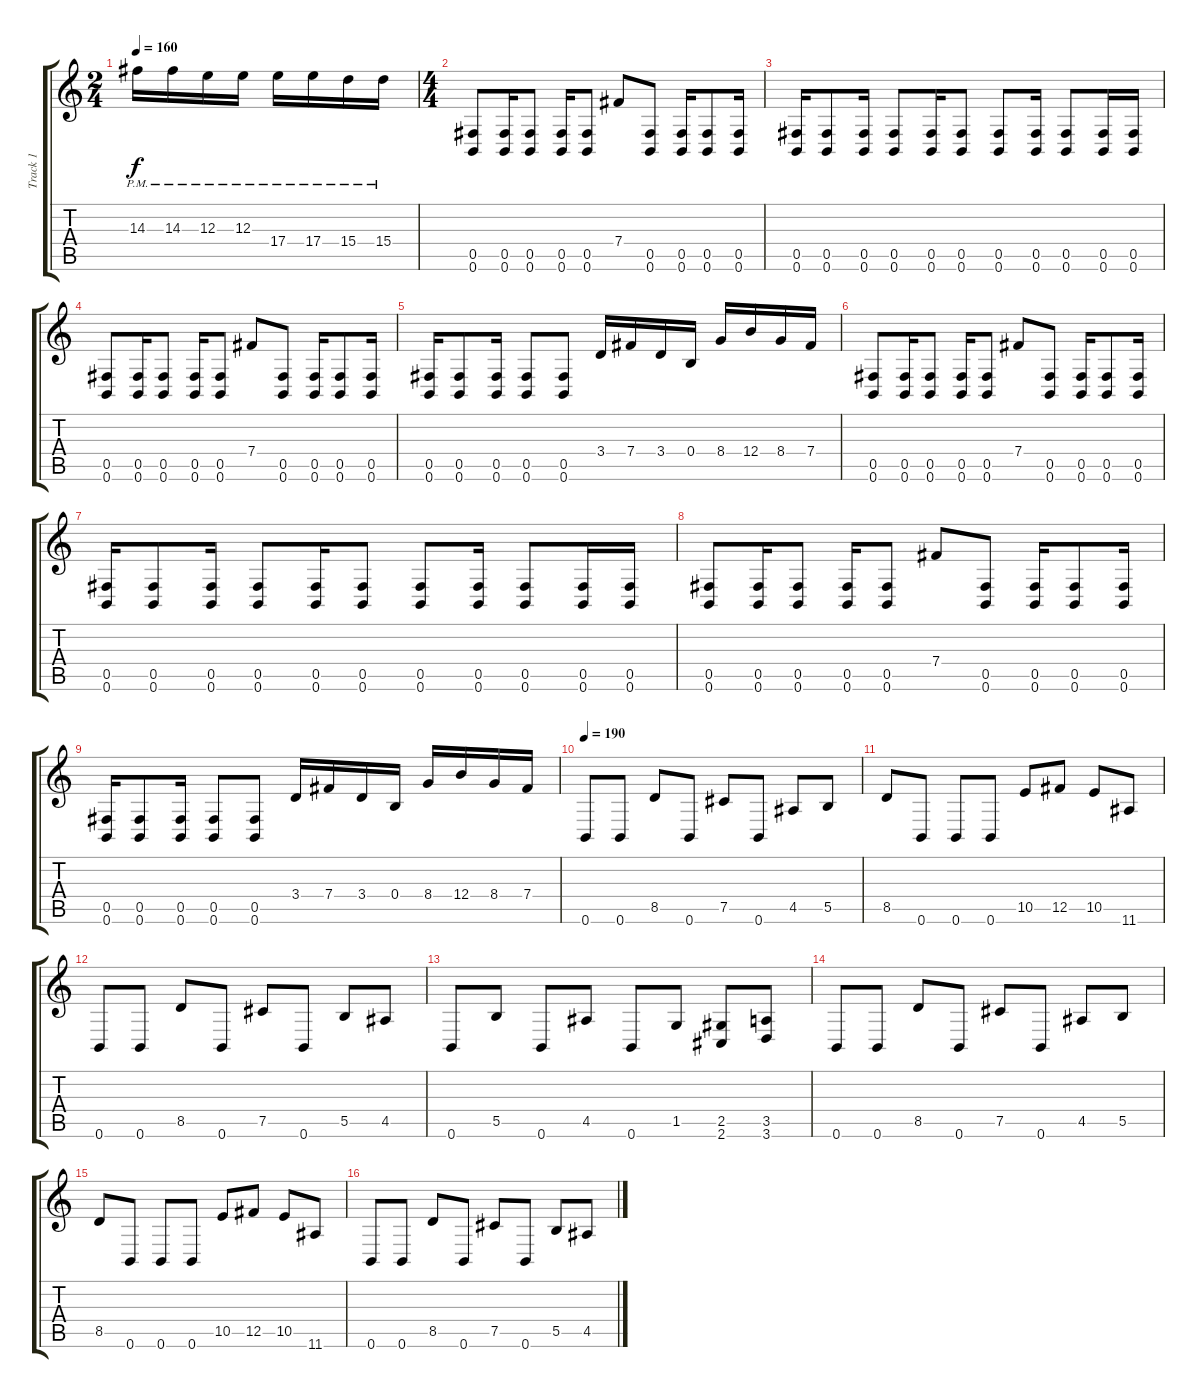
\track ("Track 1" "Track 1") {instrument distortionguitar}
\staff {score tabs}
\tuning (Db4 Ab3 E3 B2 Gb2 B1) {hide}
\ts (2 4)
\tempo 160
\clef g2
\ks c
14.3{pm}.16{dy f} 14.3{pm}.16 12.3{pm}.16 12.3{pm}.16 17.4{pm}.16 17.4{pm}.16 15.4{pm}.16 15.4{pm}.16 |
\ts (4 4)
(0.5 0.6).8 (0.5 0.6).16 (0.5 0.6).8 (0.5 0.6).16 (0.5 0.6).8 7.4.8 (0.5 0.6).8 (0.5 0.6).16 (0.5 0.6).8 (0.5 0.6).16 |
(0.5 0.6).16 (0.5 0.6).8 (0.5 0.6).16 (0.5 0.6).8 (0.5 0.6).16 (0.5 0.6).8 (0.5 0.6).8 (0.5 0.6).16 (0.5 0.6).8 (0.5 0.6).16 (0.5 0.6).16 |
(0.5 0.6).8 (0.5 0.6).16 (0.5 0.6).8 (0.5 0.6).16 (0.5 0.6).8 7.4.8 (0.5 0.6).8 (0.5 0.6).16 (0.5 0.6).8 (0.5 0.6).16 |
(0.5 0.6).16 (0.5 0.6).8 (0.5 0.6).16 (0.5 0.6).8 (0.5 0.6).8 3.4.16 7.4.16 3.4.16 0.4.16 8.4.16 12.4.16 8.4.16 7.4.16 |
(0.5 0.6).8 (0.5 0.6).16 (0.5 0.6).8 (0.5 0.6).16 (0.5 0.6).8 7.4.8 (0.5 0.6).8 (0.5 0.6).16 (0.5 0.6).8 (0.5 0.6).16 |
(0.5 0.6).16 (0.5 0.6).8 (0.5 0.6).16 (0.5 0.6).8 (0.5 0.6).16 (0.5 0.6).8 (0.5 0.6).8 (0.5 0.6).16 (0.5 0.6).8 (0.5 0.6).16 (0.5 0.6).16 |
(0.5 0.6).8 (0.5 0.6).16 (0.5 0.6).8 (0.5 0.6).16 (0.5 0.6).8 7.4.8 (0.5 0.6).8 (0.5 0.6).16 (0.5 0.6).8 (0.5 0.6).16 |
(0.5 0.6).16 (0.5 0.6).8 (0.5 0.6).16 (0.5 0.6).8 (0.5 0.6).8 3.4.16 7.4.16 3.4.16 0.4.16 8.4.16 12.4.16 8.4.16 7.4.16 |
\tempo 190
0.6.8 0.6.8 8.5.8 0.6.8 7.5.8 0.6.8 4.5.8 5.5.8 |
8.5.8 0.6.8 0.6.8 0.6.8 10.5.8 12.5.8 10.5.8 11.6.8 |
0.6.8 0.6.8 8.5.8 0.6.8 7.5.8 0.6.8 5.5.8 4.5.8 |
0.6.8 5.5.8 0.6.8 4.5.8 0.6.8 1.5.8 (2.5 2.6).8 (3.5 3.6).8 |
0.6.8 0.6.8 8.5.8 0.6.8 7.5.8 0.6.8 4.5.8 5.5.8 |
8.5.8 0.6.8 0.6.8 0.6.8 10.5.8 12.5.8 10.5.8 11.6.8 |
0.6.8 0.6.8 8.5.8 0.6.8 7.5.8 0.6.8 5.5.8 4.5.8
